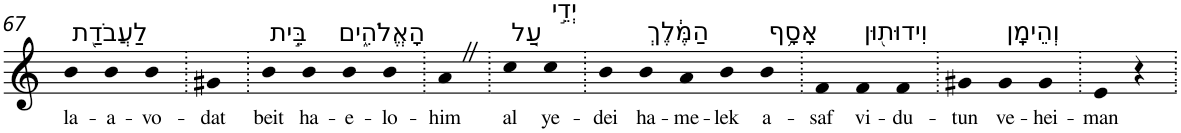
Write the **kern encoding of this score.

**kern	**text
*part1	*part1
*staff1	*staff1
*I"Piano	*
*I'Pno	*
!!LO:PB:g=z
*clefG2	*
*k[]	*
=67	=67
!LO:TX:a:t=לַעֲבֹדַ֖ת	!
!	!LO:LY:b
4b	la-
!	!LO:LY:b
4b	-a-
!	!LO:LY:b
4b	-vo-
=68.	=68.
!	!LO:LY:b
4g#X	-dat
=69.	=69.
!LO:TX:a:t=בֵּ֣ית	!
!	!LO:LY:b
4b	beit
!LO:TX:a:t=הָאֱלֹהִ֑ים	!
!	!LO:LY:b
4b	ha-
!	!LO:LY:b
4b	-e-
!	!LO:LY:b
4b	-lo-
=70.	=70.
!	!LO:LY:b
4aZ	-him
=71.	=71.
!LO:TX:a:t=עַ֚ל	!
!	!LO:LY:b
4cc	al
!LO:TX:a:t=יְדֵ֣י	!
!	!LO:LY:b
4cc	ye-
=72.	=72.
!	!LO:LY:b
4b	-dei
!LO:TX:a:t=הַמֶּ֔לֶךְ	!
!	!LO:LY:b
4b	ha-
!	!LO:LY:b
4a	-me-
!	!LO:LY:b
4b	-lek
!LO:TX:a:t=אָסָ֥ף	!
!	!LO:LY:b
4b	a-
=73.	=73.
!	!LO:LY:b
4f	-saf
!LO:TX:a:t=וִידוּת֖וּן	!
!	!LO:LY:b
4f	vi-
!	!LO:LY:b
4f	-du-
=74.	=74.
!	!LO:LY:b
4g#X	-tun
!LO:TX:a:t=וְהֵימָֽן	!
!	!LO:LY:b
4g#	ve-
!	!LO:LY:b
4g#	-hei-
=75.	=75.
!	!LO:LY:b
4e	-man
4r	.
=.	=.
*-	*-
